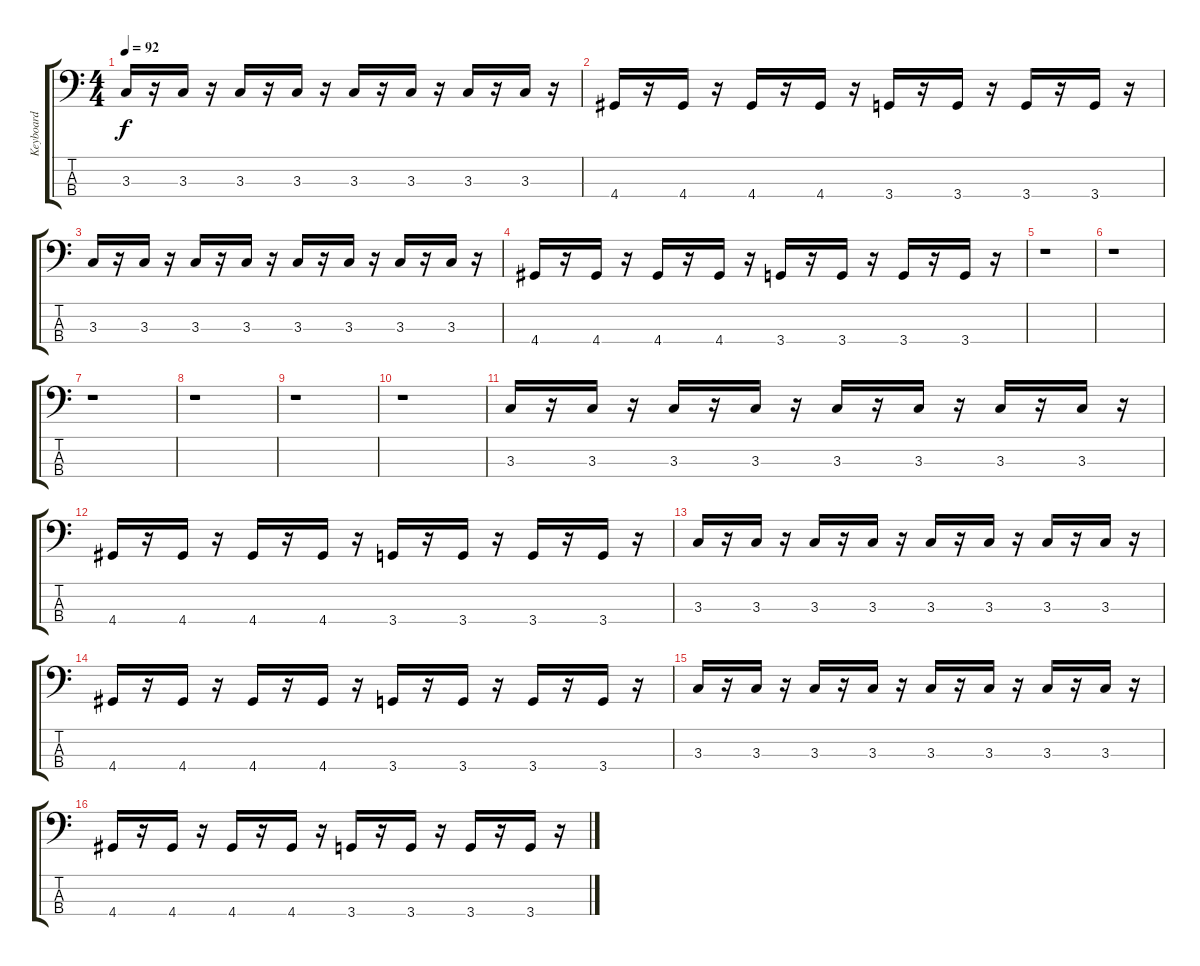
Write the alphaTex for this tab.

\track ("Keyboard" "Keyboard") {instrument acousticbass}
\staff {score tabs}
\tuning (G2 D2 A1 E1) {hide}
\ts (4 4)
\tempo 92
\clef f4
\ks c
3.3.16{dy f} r.16 3.3.16 r.16 3.3.16 r.16 3.3.16 r.16 3.3.16 r.16 3.3.16 r.16 3.3.16 r.16 3.3.16 r.16 |
4.4.16 r.16 4.4.16 r.16 4.4.16 r.16 4.4.16 r.16 3.4.16 r.16 3.4.16 r.16 3.4.16 r.16 3.4.16 r.16 |
3.3.16 r.16 3.3.16 r.16 3.3.16 r.16 3.3.16 r.16 3.3.16 r.16 3.3.16 r.16 3.3.16 r.16 3.3.16 r.16 |
4.4.16 r.16 4.4.16 r.16 4.4.16 r.16 4.4.16 r.16 3.4.16 r.16 3.4.16 r.16 3.4.16 r.16 3.4.16 r.16 |
r.1 |
r.1 |
r.1 |
r.1 |
r.1 |
r.1 |
3.3.16 r.16 3.3.16 r.16 3.3.16 r.16 3.3.16 r.16 3.3.16 r.16 3.3.16 r.16 3.3.16 r.16 3.3.16 r.16 |
4.4.16 r.16 4.4.16 r.16 4.4.16 r.16 4.4.16 r.16 3.4.16 r.16 3.4.16 r.16 3.4.16 r.16 3.4.16 r.16 |
3.3.16 r.16 3.3.16 r.16 3.3.16 r.16 3.3.16 r.16 3.3.16 r.16 3.3.16 r.16 3.3.16 r.16 3.3.16 r.16 |
4.4.16 r.16 4.4.16 r.16 4.4.16 r.16 4.4.16 r.16 3.4.16 r.16 3.4.16 r.16 3.4.16 r.16 3.4.16 r.16 |
3.3.16 r.16 3.3.16 r.16 3.3.16 r.16 3.3.16 r.16 3.3.16 r.16 3.3.16 r.16 3.3.16 r.16 3.3.16 r.16 |
4.4.16 r.16 4.4.16 r.16 4.4.16 r.16 4.4.16 r.16 3.4.16 r.16 3.4.16 r.16 3.4.16 r.16 3.4.16 r.16
